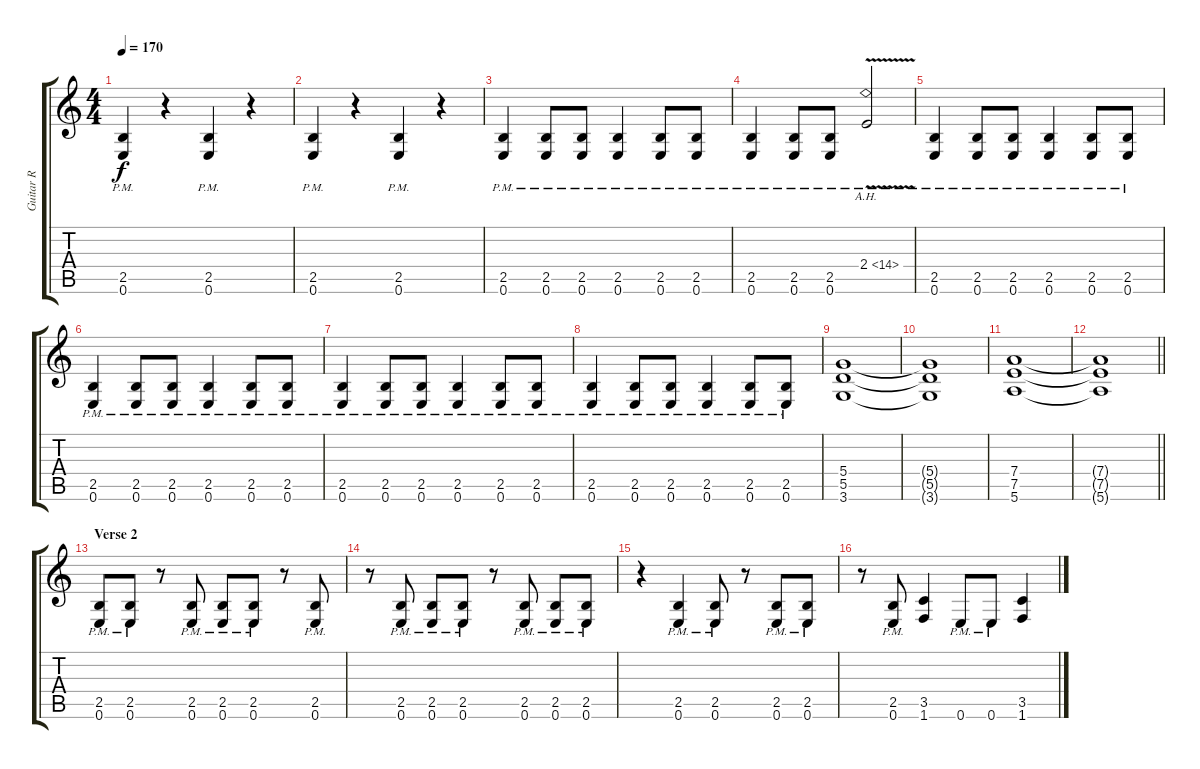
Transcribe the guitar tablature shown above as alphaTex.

\track ("Guitar R" "Guitar R") {instrument distortionguitar}
\staff {score tabs}
\tuning (E4 B3 G3 D3 A2 E2) {hide}
\ts (4 4)
\tempo 170
\clef g2
\ks c
(2.5{pm} 0.6{pm}).4{dy f} r.4 (2.5{pm} 0.6{pm}).4 r.4 |
(2.5{pm} 0.6{pm}).4 r.4 (2.5{pm} 0.6{pm}).4 r.4 |
(2.5{pm} 0.6{pm}).4 (2.5{pm} 0.6{pm}).8 (2.5{pm} 0.6{pm}).8 (2.5{pm} 0.6{pm}).4 (2.5{pm} 0.6{pm}).8 (2.5{pm} 0.6{pm}).8 |
(2.5{pm} 0.6{pm}).4 (2.5{pm} 0.6{pm}).8 (2.5{pm} 0.6{pm}).8 2.4{ah 12 v pm}.2 |
(2.5{pm} 0.6{pm}).4 (2.5{pm} 0.6{pm}).8 (2.5{pm} 0.6{pm}).8 (2.5{pm} 0.6{pm}).4 (2.5{pm} 0.6{pm}).8 (2.5{pm} 0.6{pm}).8 |
(2.5{pm} 0.6{pm}).4 (2.5{pm} 0.6{pm}).8 (2.5{pm} 0.6{pm}).8 (2.5{pm} 0.6{pm}).4 (2.5{pm} 0.6{pm}).8 (2.5{pm} 0.6{pm}).8 |
(2.5{pm} 0.6{pm}).4 (2.5{pm} 0.6{pm}).8 (2.5{pm} 0.6{pm}).8 (2.5{pm} 0.6{pm}).4 (2.5{pm} 0.6{pm}).8 (2.5{pm} 0.6{pm}).8 |
(2.5{pm} 0.6{pm}).4 (2.5{pm} 0.6{pm}).8 (2.5{pm} 0.6{pm}).8 (2.5{pm} 0.6{pm}).4 (2.5{pm} 0.6{pm}).8 (2.5{pm} 0.6{pm}).8 |
(5.4 5.5 3.6).1 |
(5.4{t} 5.5{t} 3.6{t}).1 |
(7.4 7.5 5.6).1 |
\barLineRight lightlight
(7.4{t} 7.5{t} 5.6{t}).1 |
\section ("" "Verse 2")
(2.5{pm} 0.6{pm}).8 (2.5{pm} 0.6{pm}).8 r.8 (2.5{pm} 0.6{pm}).8 (2.5{pm} 0.6{pm}).8 (2.5{pm} 0.6{pm}).8 r.8 (2.5{pm} 0.6{pm}).8 |
r.8 (2.5{pm} 0.6{pm}).8 (2.5{pm} 0.6{pm}).8 (2.5{pm} 0.6{pm}).8 r.8 (2.5{pm} 0.6{pm}).8 (2.5{pm} 0.6{pm}).8 (2.5{pm} 0.6{pm}).8 |
r.4 (2.5{pm} 0.6{pm}).4 (2.5{pm} 0.6{pm}).8 r.8 (2.5{pm} 0.6{pm}).8 (2.5{pm} 0.6{pm}).8 |
r.8 (2.5{pm} 0.6{pm}).8 (3.5 1.6).4 0.6{pm}.8 0.6{pm}.8 (3.5 1.6).4
